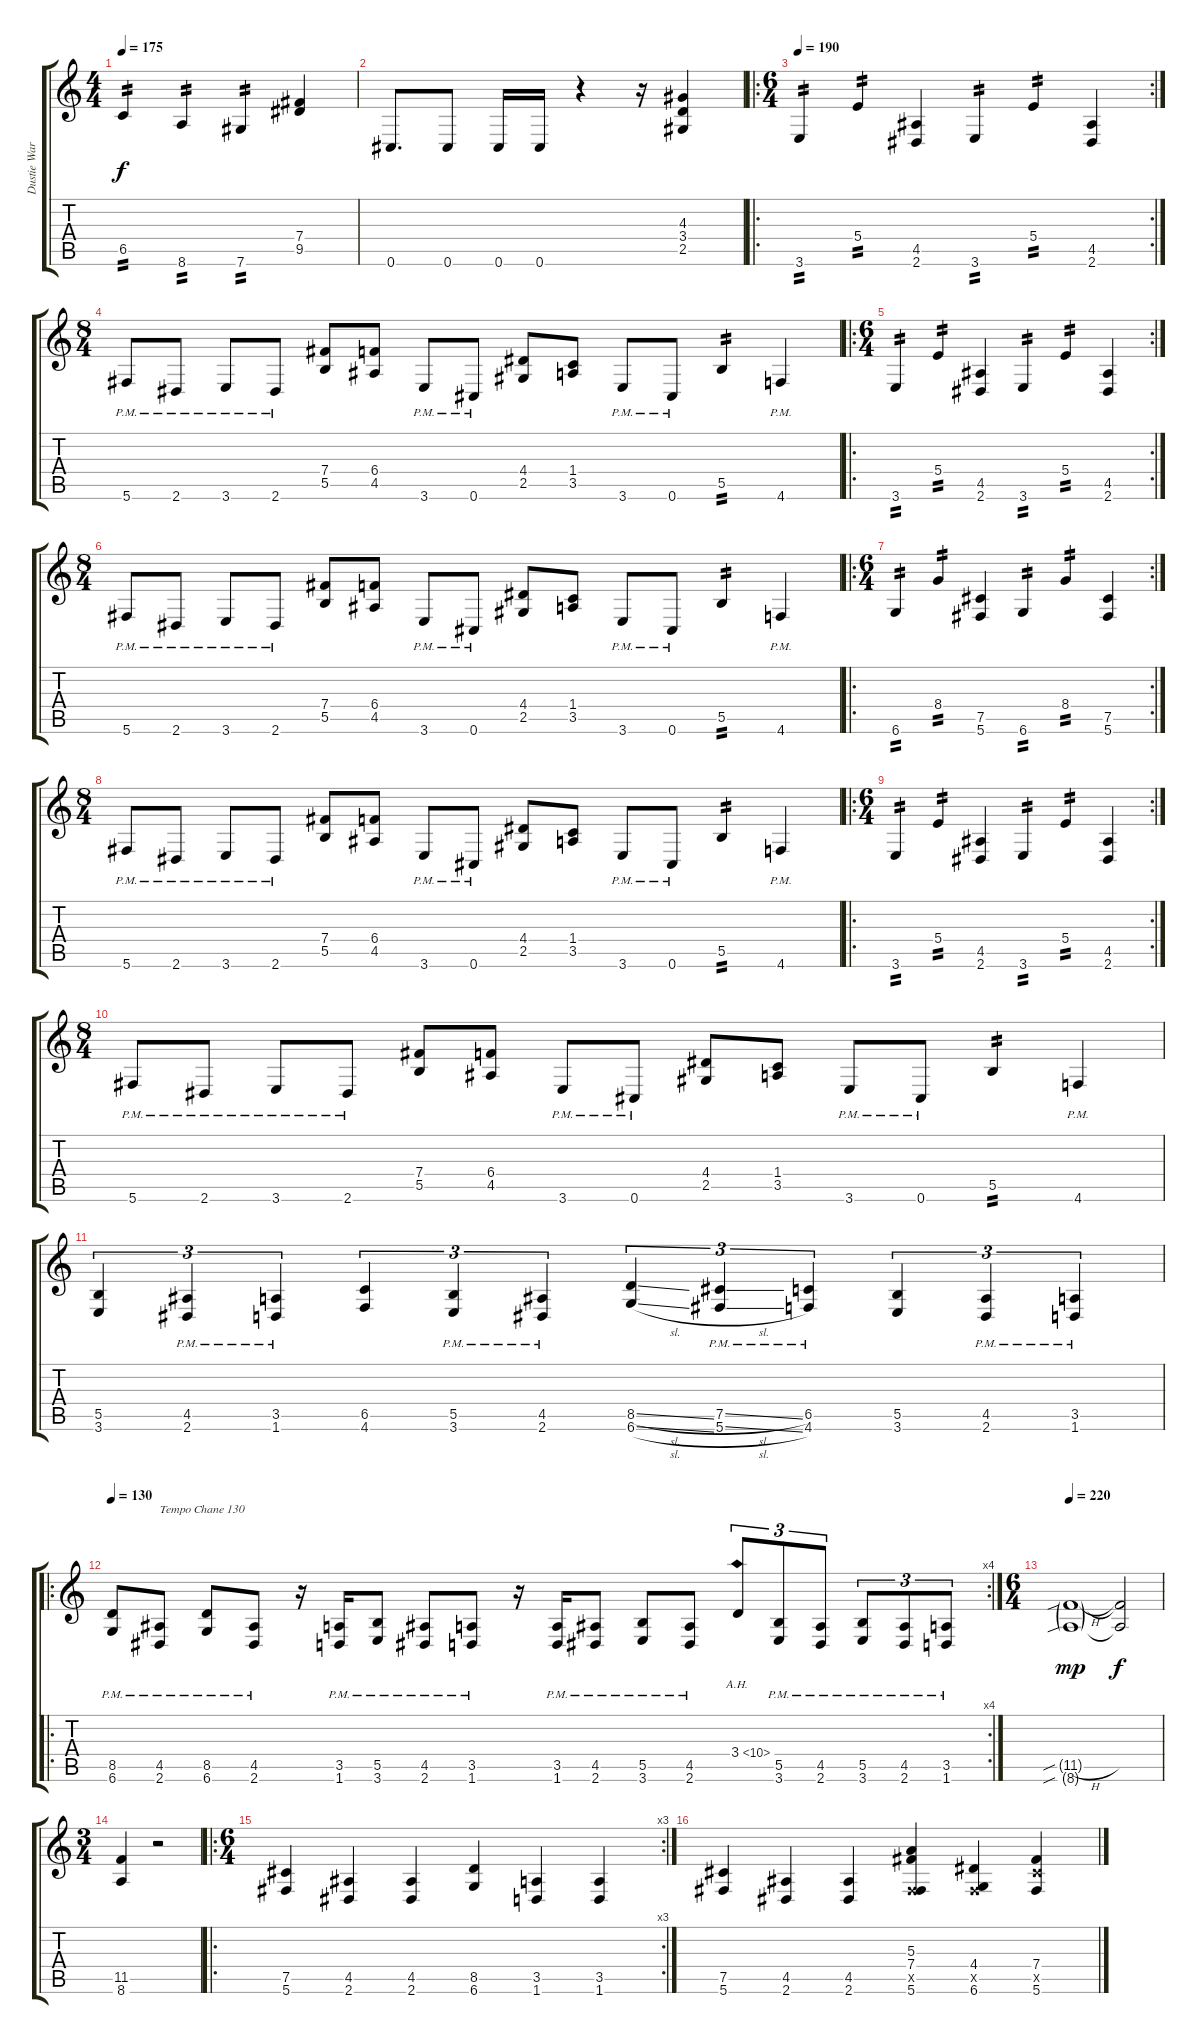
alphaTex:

\track ("Dustie Waring" "Dustie War") {instrument distortionguitar}
\staff {score tabs}
\tuning (Db4 Ab3 E3 B2 Gb2 Db2) {hide}
\ts (4 4)
\tempo 175
\clef g2
\ks c
6.5.4{tp 2 dy f} 8.6.4{tp 2} 7.6.4{tp 2} (7.4 9.5).4 |
0.6.8{d} 0.6.8 0.6.16 0.6.16 r.4 r.16 (4.3 3.4 2.5).4 |
\ro
\rc 2
\ts (6 4)
\tempo 190
3.6.4{tp 2} 5.4.4{tp 2} (4.5 2.6).4 3.6.4{tp 2} 5.4.4{tp 2} (4.5 2.6).4 |
\ts (8 4)
5.6{pm}.8 2.6{pm}.8 3.6{pm}.8 2.6{pm}.8 (7.4 5.5).8 (6.4 4.5).8 3.6{pm}.8 0.6{pm}.8 (4.4 2.5).8 (1.4 3.5).8 3.6{pm}.8 0.6{pm}.8 5.5.4{tp 2} 4.6{pm}.4 |
\ro
\rc 2
\ts (6 4)
3.6.4{tp 2} 5.4.4{tp 2} (4.5 2.6).4 3.6.4{tp 2} 5.4.4{tp 2} (4.5 2.6).4 |
\ts (8 4)
5.6{pm}.8 2.6{pm}.8 3.6{pm}.8 2.6{pm}.8 (7.4 5.5).8 (6.4 4.5).8 3.6{pm}.8 0.6{pm}.8 (4.4 2.5).8 (1.4 3.5).8 3.6{pm}.8 0.6{pm}.8 5.5.4{tp 2} 4.6{pm}.4 |
\ro
\rc 2
\ts (6 4)
6.6.4{tp 2} 8.4.4{tp 2} (7.5 5.6).4 6.6.4{tp 2} 8.4.4{tp 2} (7.5 5.6).4 |
\ts (8 4)
5.6{pm}.8 2.6{pm}.8 3.6{pm}.8 2.6{pm}.8 (7.4 5.5).8 (6.4 4.5).8 3.6{pm}.8 0.6{pm}.8 (4.4 2.5).8 (1.4 3.5).8 3.6{pm}.8 0.6{pm}.8 5.5.4{tp 2} 4.6{pm}.4 |
\ro
\rc 2
\ts (6 4)
3.6.4{tp 2} 5.4.4{tp 2} (4.5 2.6).4 3.6.4{tp 2} 5.4.4{tp 2} (4.5 2.6).4 |
\ts (8 4)
5.6{pm}.8 2.6{pm}.8 3.6{pm}.8 2.6{pm}.8 (7.4 5.5).8 (6.4 4.5).8 3.6{pm}.8 0.6{pm}.8 (4.4 2.5).8 (1.4 3.5).8 3.6{pm}.8 0.6{pm}.8 5.5.4{tp 2} 4.6{pm}.4 |
(5.5 3.6).4{tu (3 2)} (4.5{pm} 2.6{pm}).4{tu (3 2)} (3.5{pm} 1.6{pm}).4{tu (3 2)} (6.5 4.6).4{tu (3 2)} (5.5{pm} 3.6{pm}).4{tu (3 2)} (4.5{pm} 2.6{pm}).4{tu (3 2)} (8.5{sl} 6.6{sl}).4{tu (3 2)} (7.5{sl pm} 5.6{sl pm}).4{tu (3 2)} (6.5{pm} 4.6{pm}).4{tu (3 2)} (5.5 3.6).4{tu (3 2)} (4.5{pm} 2.6{pm}).4{tu (3 2)} (3.5{pm} 1.6{pm}).4{tu (3 2)} |
\ro
\rc 4
\tempo 130
(8.5{pm} 6.6).8 (4.5{pm} 2.6{pm}).8{txt "Tempo Chane 130"} (8.5{pm} 6.6).8 (4.5{pm} 2.6{pm}).8 r.16 (3.5{pm} 1.6{pm}).16 (5.5{pm} 3.6{pm}).8 (4.5{pm} 2.6{pm}).8 (3.5{pm} 1.6{pm}).8 r.16 (3.5{pm} 1.6{pm}).16 (4.5{pm} 2.6{pm}).8 (5.5{pm} 3.6{pm}).8 (4.5{pm} 2.6{pm}).8 3.4{ah 7}.8{tu (3 2)} (5.5{pm} 3.6{pm}).8{tu (3 2)} (4.5{pm} 2.6{pm}).8{tu (3 2)} (5.5{pm} 3.6{pm}).8{tu (3 2)} (4.5{pm} 2.6{pm}).8{tu (3 2)} (3.5{pm} 1.6{pm}).8{tu (3 2)} |
\ts (6 4)
\tempo 220
(11.5{sib h g} 8.6{sib g}).1{dy mp} (11.5{t} 8.6{t}).2{dy f} |
\ts (3 4)
(11.5 8.6).4 r.2 |
\ro
\rc 3
\ts (6 4)
(7.5 5.6).4 (4.5 2.6).4 (4.5 2.6).4 (8.5 6.6).4 (3.5 1.6).4 (3.5 1.6).4 |
(7.5 5.6).4 (4.5 2.6).4 (4.5 2.6).4 (5.3 7.4 0.5{x} 5.6).4 (4.4 0.5{x} 6.6).4 (7.4 7.5{x} 5.6).4
